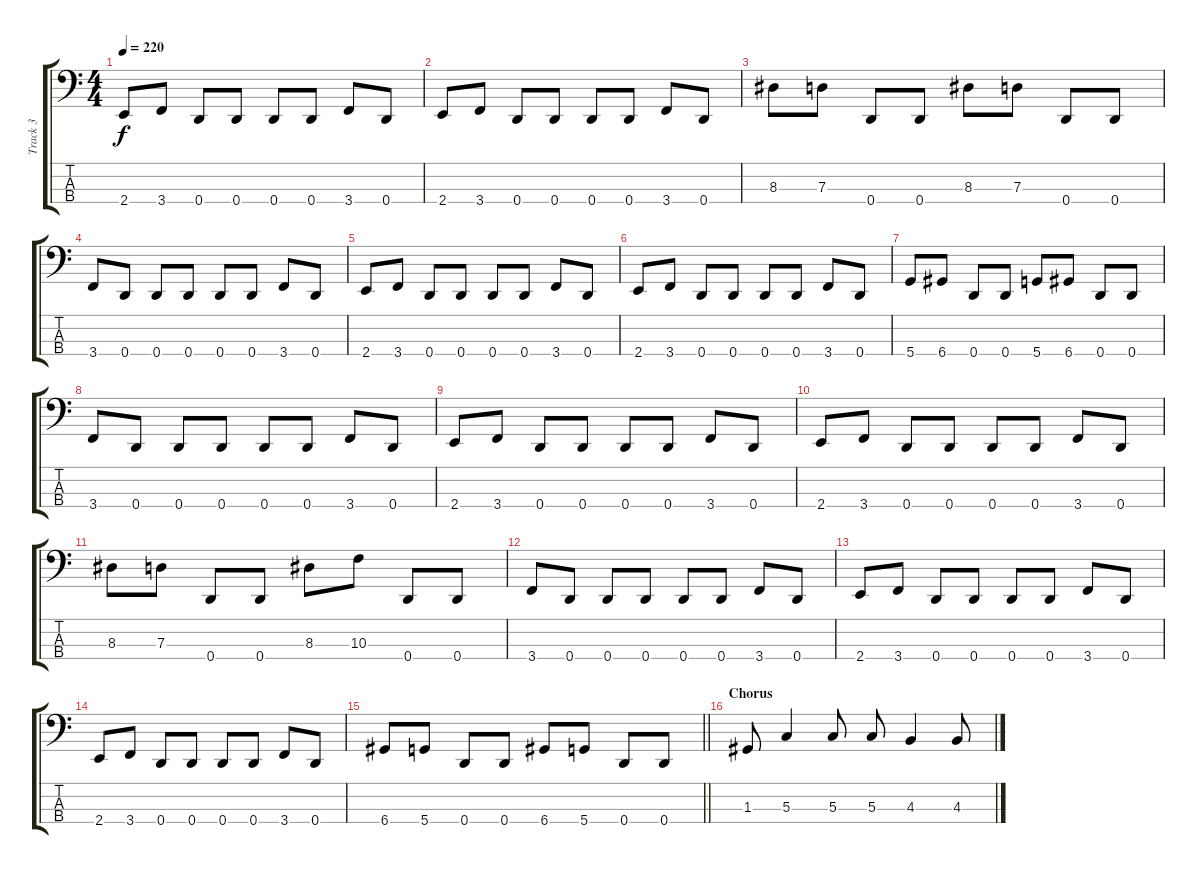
\track ("Track 3" "Track 3") {instrument electricbassfinger}
\staff {score tabs}
\tuning (F2 C2 G1 D1) {hide}
\ts (4 4)
\tempo 220
\clef f4
\ks c
2.4.8{dy f} 3.4.8 0.4.8 0.4.8 0.4.8 0.4.8 3.4.8 0.4.8 |
2.4.8 3.4.8 0.4.8 0.4.8 0.4.8 0.4.8 3.4.8 0.4.8 |
8.3.8 7.3.8 0.4.8 0.4.8 8.3.8 7.3.8 0.4.8 0.4.8 |
3.4.8 0.4.8 0.4.8 0.4.8 0.4.8 0.4.8 3.4.8 0.4.8 |
2.4.8 3.4.8 0.4.8 0.4.8 0.4.8 0.4.8 3.4.8 0.4.8 |
2.4.8 3.4.8 0.4.8 0.4.8 0.4.8 0.4.8 3.4.8 0.4.8 |
5.4.8 6.4.8 0.4.8 0.4.8 5.4.8 6.4.8 0.4.8 0.4.8 |
3.4.8 0.4.8 0.4.8 0.4.8 0.4.8 0.4.8 3.4.8 0.4.8 |
2.4.8 3.4.8 0.4.8 0.4.8 0.4.8 0.4.8 3.4.8 0.4.8 |
2.4.8 3.4.8 0.4.8 0.4.8 0.4.8 0.4.8 3.4.8 0.4.8 |
8.3.8 7.3.8 0.4.8 0.4.8 8.3.8 10.3.8 0.4.8 0.4.8 |
3.4.8 0.4.8 0.4.8 0.4.8 0.4.8 0.4.8 3.4.8 0.4.8 |
2.4.8 3.4.8 0.4.8 0.4.8 0.4.8 0.4.8 3.4.8 0.4.8 |
2.4.8 3.4.8 0.4.8 0.4.8 0.4.8 0.4.8 3.4.8 0.4.8 |
\barLineRight lightlight
6.4.8 5.4.8 0.4.8 0.4.8 6.4.8 5.4.8 0.4.8 0.4.8 |
\section ("" "Chorus")
1.3.8 5.3.4 5.3.8 5.3.8 4.3.4 4.3.8
